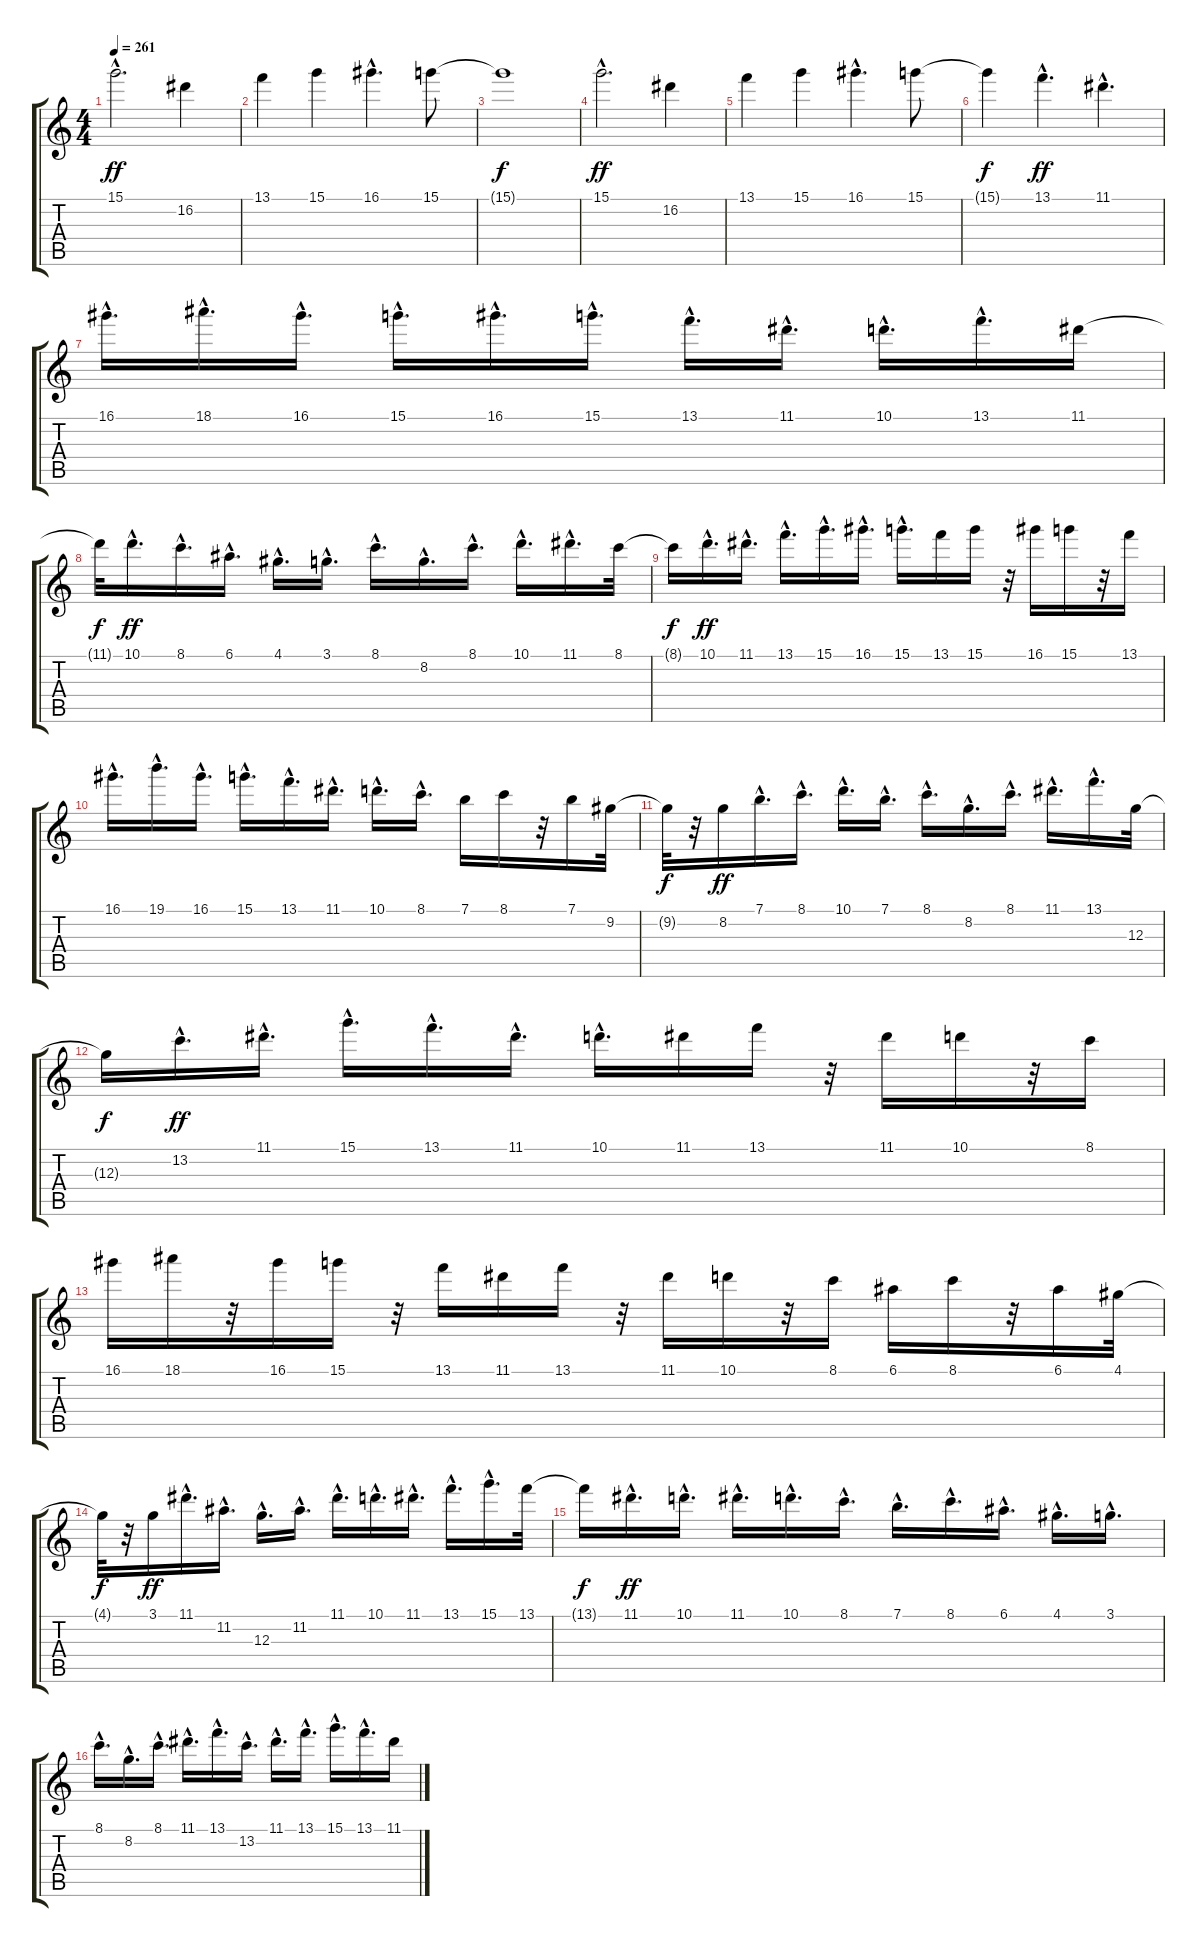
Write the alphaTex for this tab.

\track "" {instrument acousticguitarnylon}
\staff {score tabs}
\tuning (E4 B3 G3 D3 A2 E2) {hide}
\ts (4 4)
\tempo 261
\clef g2
\ks c
15.1{hac}.2{d dy ff} 16.2.4 |
13.1.4 15.1.4 16.1{hac}.4{d} 15.1.8 |
15.1{t}.1{dy f} |
15.1{hac}.2{d dy ff} 16.2.4 |
13.1.4 15.1.4 16.1{hac}.4{d} 15.1.8 |
15.1{t}.4{dy f} 13.1{hac}.4{d dy ff} 11.1{hac}.4{d} |
16.1{hac}.16{d} 18.1{hac}.16{d} 16.1{hac}.16{d} 15.1{hac}.16{d} 16.1{hac}.16{d} 15.1{hac}.16{d} 13.1{hac}.16{d} 11.1{hac}.16{d} 10.1{hac}.16{d} 13.1{hac}.16{d} 11.1.16 |
11.1{t}.32{dy f} 10.1{hac}.16{d dy ff} 8.1{hac}.16{d} 6.1{hac}.16{d} 4.1{hac}.16{d} 3.1{hac}.16{d} 8.1{hac}.16{d} 8.2{hac}.16{d} 8.1{hac}.16{d} 10.1{hac}.16{d} 11.1{hac}.16{d} 8.1.32 |
8.1{t}.16{dy f} 10.1{hac}.16{d dy ff} 11.1{hac}.16{d} 13.1{hac}.16{d} 15.1{hac}.16{d} 16.1{hac}.16{d} 15.1{hac}.16{d} 13.1.16 15.1.16 r.32 16.1.16 15.1.16 r.32 13.1.16 |
16.1{hac}.16{d} 19.1{hac}.16{d} 16.1{hac}.16{d} 15.1{hac}.16{d} 13.1{hac}.16{d} 11.1{hac}.16{d} 10.1{hac}.16{d} 8.1{hac}.16{d} 7.1.16 8.1.16 r.32 7.1.16 9.2.32 |
9.2{t}.32{dy f} r.32 8.2.16{dy ff} 7.1{hac}.16{d} 8.1{hac}.16{d} 10.1{hac}.16{d} 7.1{hac}.16{d} 8.1{hac}.16{d} 8.2{hac}.16{d} 8.1{hac}.16{d} 11.1{hac}.16{d} 13.1{hac}.16{d} 12.3.32 |
12.3{t}.16{dy f} 13.2{hac}.16{d dy ff} 11.1{hac}.16{d} 15.1{hac}.16{d} 13.1{hac}.16{d} 11.1{hac}.16{d} 10.1{hac}.16{d} 11.1.16 13.1.16 r.32 11.1.16 10.1.16 r.32 8.1.16 |
16.1.16 18.1.16 r.32 16.1.16 15.1.16 r.32 13.1.16 11.1.16 13.1.16 r.32 11.1.16 10.1.16 r.32 8.1.16 6.1.16 8.1.16 r.32 6.1.16 4.1.32 |
4.1{t}.32{dy f} r.32 3.1.16{dy ff} 11.1{hac}.16{d} 11.2{hac}.16{d} 12.3{hac}.16{d} 11.2{hac}.16{d} 11.1{hac}.16{d} 10.1{hac}.16{d} 11.1{hac}.16{d} 13.1{hac}.16{d} 15.1{hac}.16{d} 13.1.32 |
13.1{t}.16{dy f} 11.1{hac}.16{d dy ff} 10.1{hac}.16{d} 11.1{hac}.16{d} 10.1{hac}.16{d} 8.1{hac}.16{d} 7.1{hac}.16{d} 8.1{hac}.16{d} 6.1{hac}.16{d} 4.1{hac}.16{d} 3.1{hac}.16{d} |
8.1{hac}.16{d} 8.2{hac}.16{d} 8.1{hac}.16{d} 11.1{hac}.16{d} 13.1{hac}.16{d} 13.2{hac}.16{d} 11.1{hac}.16{d} 13.1{hac}.16{d} 15.1{hac}.16{d} 13.1{hac}.16{d} 11.1.16
